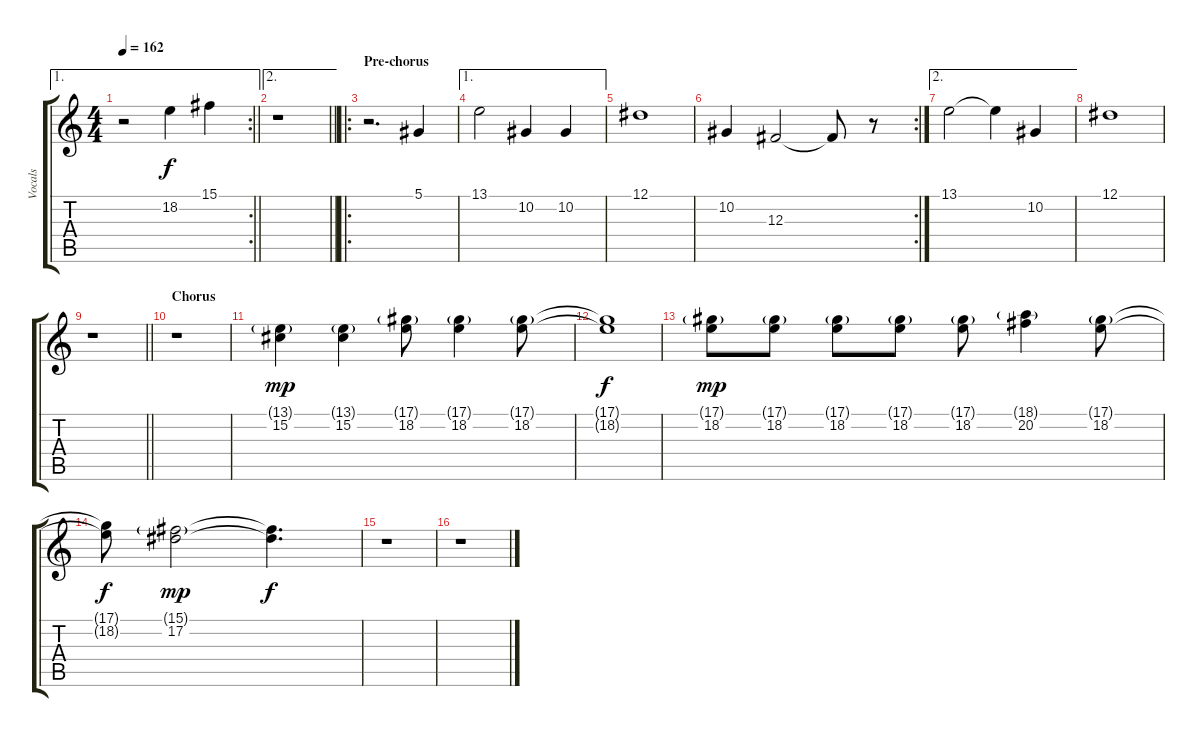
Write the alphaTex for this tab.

\track ("Vocals" "Vocals") {instrument synthvoice}
\staff {score tabs}
\tuning (Eb4 Bb3 Gb3 Db3 Ab2 Db2) {hide}
\ae 1
\rc 2
\ts (4 4)
\tempo 162
\clef g2
\barLineRight lightlight
\ks c
r.2{dy mp} 18.2.4{dy f} 15.1.4 |
\ae 2
\barLineRight lightlight
r.1 |
\ro
\section ("" "Pre-chorus")
r.2{d} 5.1.4 |
\ae 1
13.1.2 10.2.4 10.2.4 |
12.1.1 |
\rc 2
10.2.4 12.3.2 12.3{t}.8 r.8 |
\ae 2
13.1.2 13.1{t}.4 10.2.4 |
12.1.1 |
\barLineRight lightlight
r.1 |
\section ("" "Chorus")
r.1 |
(13.1{g} 15.2).4{dy mp} (13.1{g} 15.2).4 (17.1{g} 18.2).8 (17.1{g} 18.2).4 (17.1{g} 18.2).8 |
(17.1{t} 18.2{t}).1{dy f} |
(17.1{g} 18.2).8{dy mp} (17.1{g} 18.2).8 (17.1{g} 18.2).8 (17.1{g} 18.2).8 (17.1{g} 18.2).8 (18.1{g} 20.2).4 (17.1{g} 18.2).8 |
(17.1{t} 18.2{t}).8{dy f} (15.1{g} 17.2).2{dy mp} (15.1{t} 17.2{t}).4{d dy f} |
r.1 |
r.1
